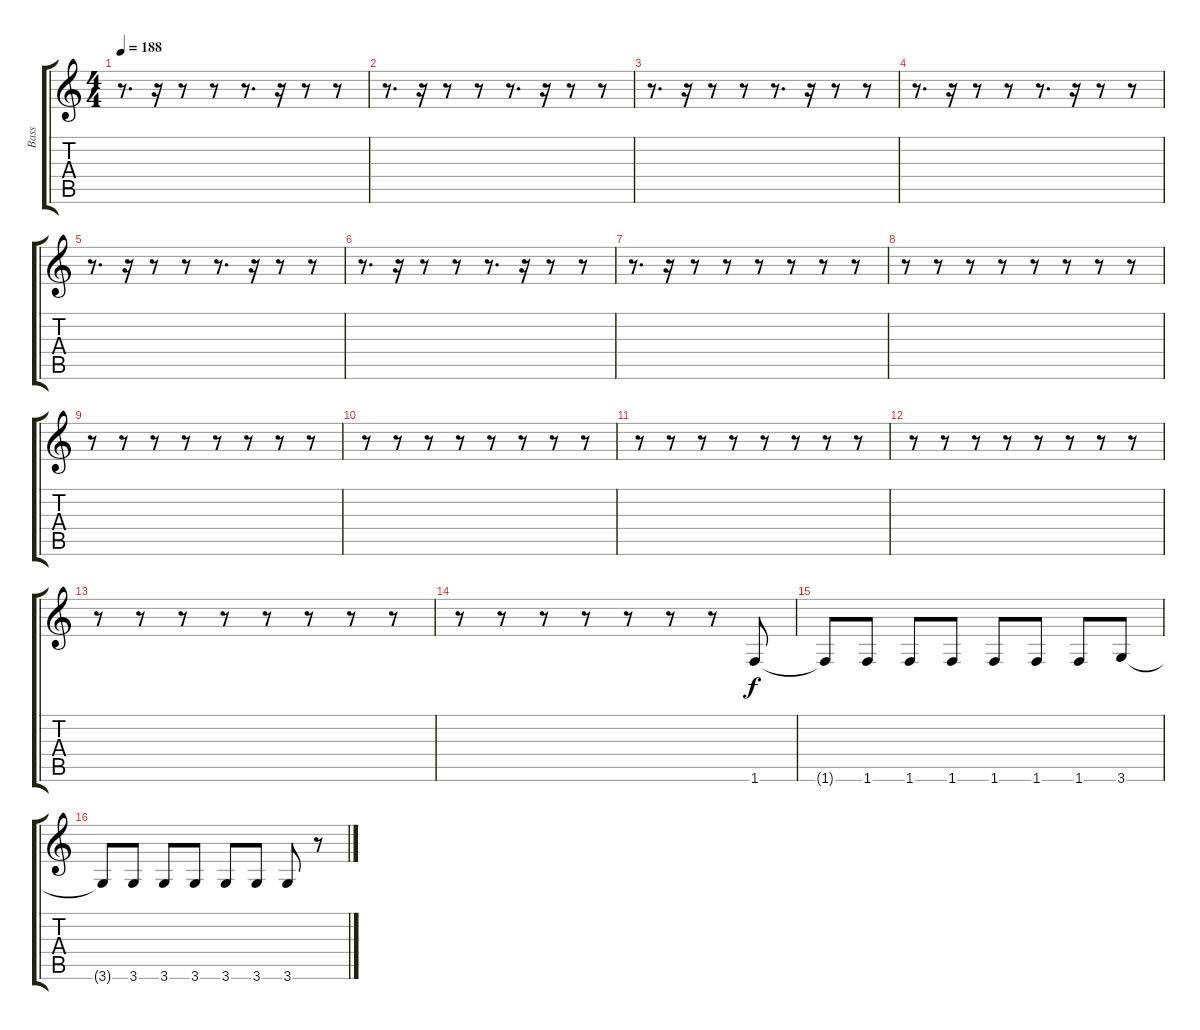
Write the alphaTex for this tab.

\track ("Bass" "Bass") {instrument electricbassfinger}
\staff {score tabs}
\tuning (E4 B3 G3 D3 A2 E2) {hide}
\ts (4 4)
\tempo 188
\clef g2
\ks c
r.8{d dy f} r.16 r.8 r.8 r.8{d} r.16 r.8 r.8 |
r.8{d} r.16 r.8 r.8 r.8{d} r.16 r.8 r.8 |
r.8{d} r.16 r.8 r.8 r.8{d} r.16 r.8 r.8 |
r.8{d} r.16 r.8 r.8 r.8{d} r.16 r.8 r.8 |
r.8{d} r.16 r.8 r.8 r.8{d} r.16 r.8 r.8 |
r.8{d} r.16 r.8 r.8 r.8{d} r.16 r.8 r.8 |
r.8{d} r.16 r.8 r.8 r.8 r.8 r.8 r.8 |
r.8 r.8 r.8 r.8 r.8 r.8 r.8 r.8 |
r.8 r.8 r.8 r.8 r.8 r.8 r.8 r.8 |
r.8 r.8 r.8 r.8 r.8 r.8 r.8 r.8 |
r.8 r.8 r.8 r.8 r.8 r.8 r.8 r.8 |
r.8 r.8 r.8 r.8 r.8 r.8 r.8 r.8 |
r.8 r.8 r.8 r.8 r.8 r.8 r.8 r.8 |
r.8 r.8 r.8 r.8 r.8 r.8 r.8 1.6.8 |
1.6{t}.8 1.6.8 1.6.8 1.6.8 1.6.8 1.6.8 1.6.8 3.6.8 |
3.6{t}.8 3.6.8 3.6.8 3.6.8 3.6.8 3.6.8 3.6.8 r.8
